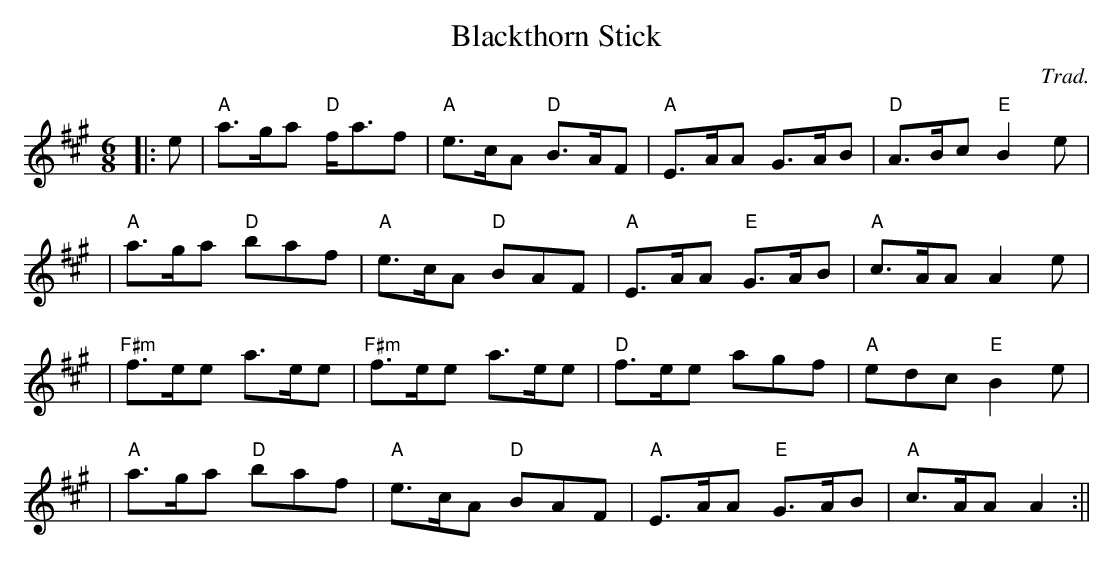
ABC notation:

X:1
T:Blackthorn Stick
C:Trad.
M:6/8
L:1/8
K:A
|:e|"A" a>ga "D" f<af | "A" e>cA "D" B>AF| "A" E>AA G>AB|"D" A>Bc "E" B2e  |!
|"A" a>ga "D" baf | "A" e>cA "D" BAF| "A" E>AA "E" G>AB|"A" c>AA A2 e  |!
|"F#m"  f>ee a>ee|"F#m" f>ee a>ee|"D" f>ee agf| "A" edc "E"  B2 e  |!
|"A" a>ga "D" baf|"A" e>cA "D" BAF|"A" E>AA "E" G>AB|"A" c>AA A2  :||
